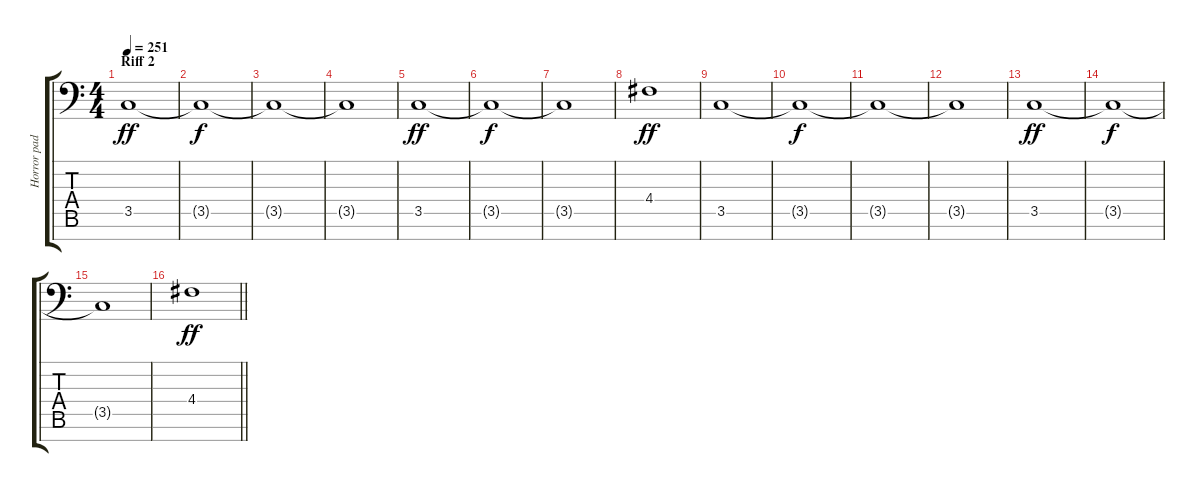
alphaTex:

\track ("Horror pad" "Horror pad") {instrument fx7echoes}
\staff {score tabs}
\tuning (C8 B3 G3 D3 A2 E2 C-1) {hide}
\ts (4 4)
\section ("" "Riff 2")
\tempo 251
\clef f4
\ks c
3.5.1{dy ff} |
3.5{t}.1{dy f} |
3.5{t}.1 |
3.5{t}.1 |
3.5.1{dy ff} |
3.5{t}.1{dy f} |
3.5{t}.1 |
4.4.1{dy ff} |
3.5.1 |
3.5{t}.1{dy f} |
3.5{t}.1 |
3.5{t}.1 |
3.5.1{dy ff} |
3.5{t}.1{dy f} |
3.5{t}.1 |
\barLineRight lightlight
4.4.1{dy ff}
